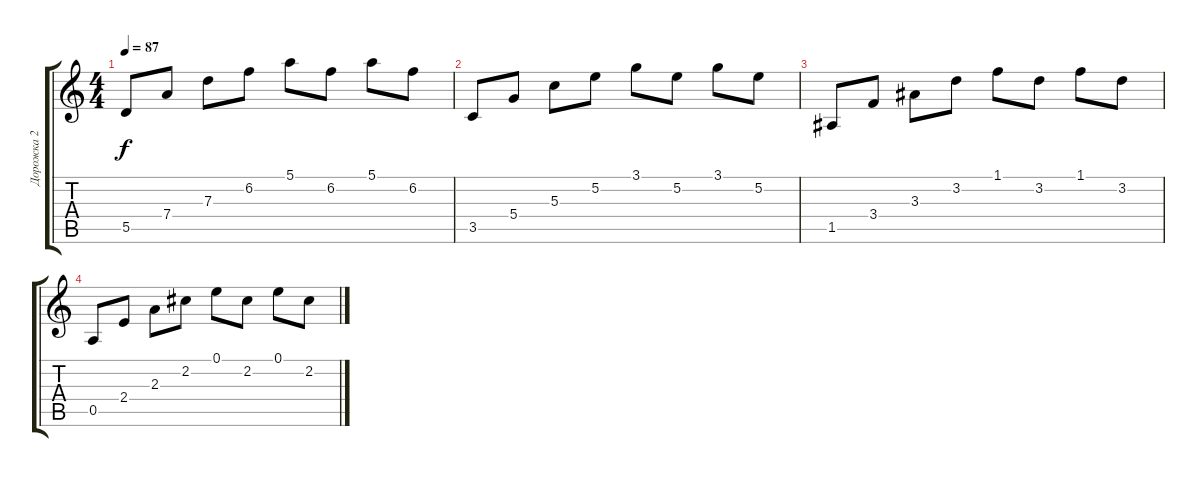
\track ("Дорожка 2" "Дорожка 2") {instrument acousticguitarsteel}
\staff {score tabs}
\tuning (E4 B3 G3 D3 A2 E2) {hide}
\ts (4 4)
\tempo 87
\clef g2
\ks c
5.5.8{dy f} 7.4.8 7.3.8 6.2.8 5.1.8 6.2.8 5.1.8 6.2.8 |
3.5.8 5.4.8 5.3.8 5.2.8 3.1.8 5.2.8 3.1.8 5.2.8 |
1.5.8 3.4.8 3.3.8 3.2.8 1.1.8 3.2.8 1.1.8 3.2.8 |
0.5.8 2.4.8 2.3.8 2.2.8 0.1.8 2.2.8 0.1.8 2.2.8
